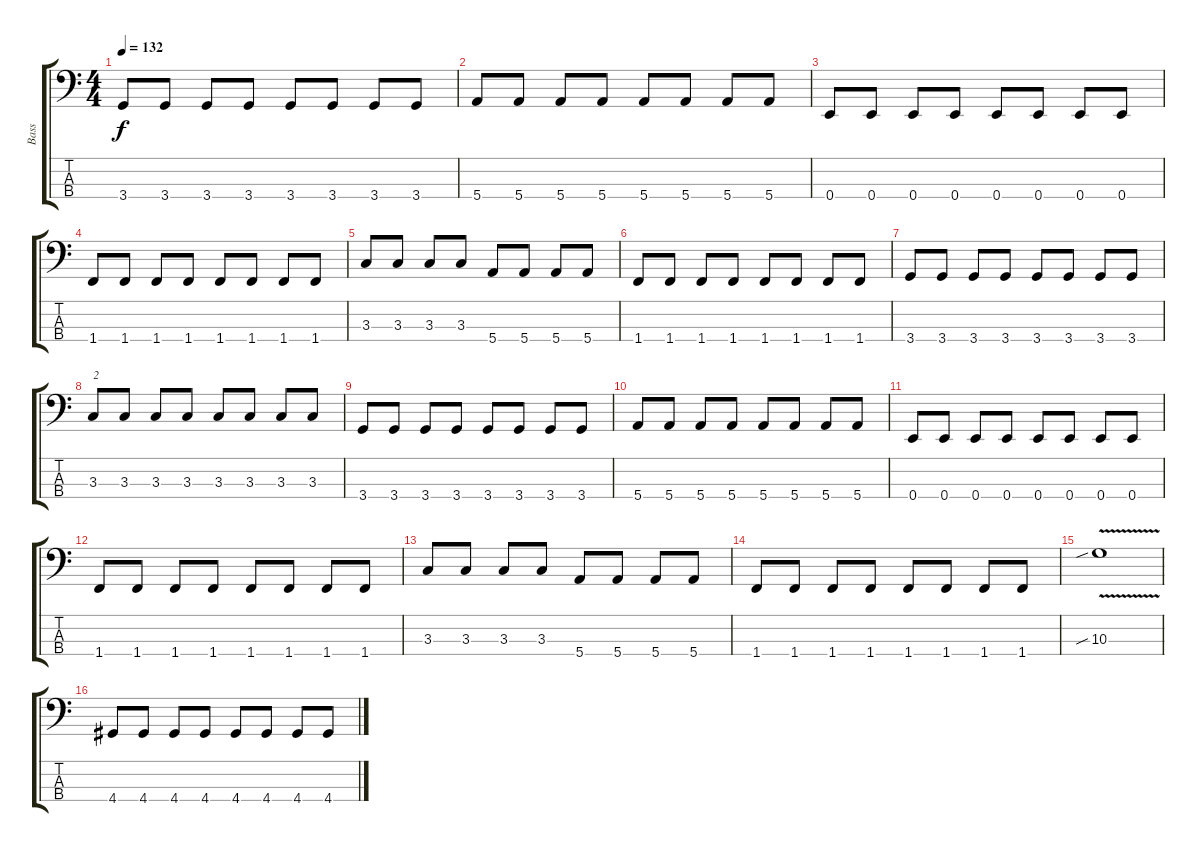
\track ("Bass" "Bass") {instrument electricbasspick}
\staff {score tabs}
\tuning (G2 D2 A1 E1) {hide}
\ts (4 4)
\tempo 132
\clef f4
\ks c
3.4.8{dy f} 3.4.8 3.4.8 3.4.8 3.4.8 3.4.8 3.4.8 3.4.8 |
5.4.8 5.4.8 5.4.8 5.4.8 5.4.8 5.4.8 5.4.8 5.4.8 |
0.4.8 0.4.8 0.4.8 0.4.8 0.4.8 0.4.8 0.4.8 0.4.8 |
1.4.8 1.4.8 1.4.8 1.4.8 1.4.8 1.4.8 1.4.8 1.4.8 |
3.3.8 3.3.8 3.3.8 3.3.8 5.4.8 5.4.8 5.4.8 5.4.8 |
1.4.8 1.4.8 1.4.8 1.4.8 1.4.8 1.4.8 1.4.8 1.4.8 |
3.4.8 3.4.8 3.4.8 3.4.8 3.4.8 3.4.8 3.4.8 3.4.8 |
3.3.8{txt "2"} 3.3.8 3.3.8 3.3.8 3.3.8 3.3.8 3.3.8 3.3.8 |
3.4.8 3.4.8 3.4.8 3.4.8 3.4.8 3.4.8 3.4.8 3.4.8 |
5.4.8 5.4.8 5.4.8 5.4.8 5.4.8 5.4.8 5.4.8 5.4.8 |
0.4.8 0.4.8 0.4.8 0.4.8 0.4.8 0.4.8 0.4.8 0.4.8 |
1.4.8 1.4.8 1.4.8 1.4.8 1.4.8 1.4.8 1.4.8 1.4.8 |
3.3.8 3.3.8 3.3.8 3.3.8 5.4.8 5.4.8 5.4.8 5.4.8 |
1.4.8 1.4.8 1.4.8 1.4.8 1.4.8 1.4.8 1.4.8 1.4.8 |
10.3{v sib}.1 |
4.4.8 4.4.8 4.4.8 4.4.8 4.4.8 4.4.8 4.4.8 4.4.8
